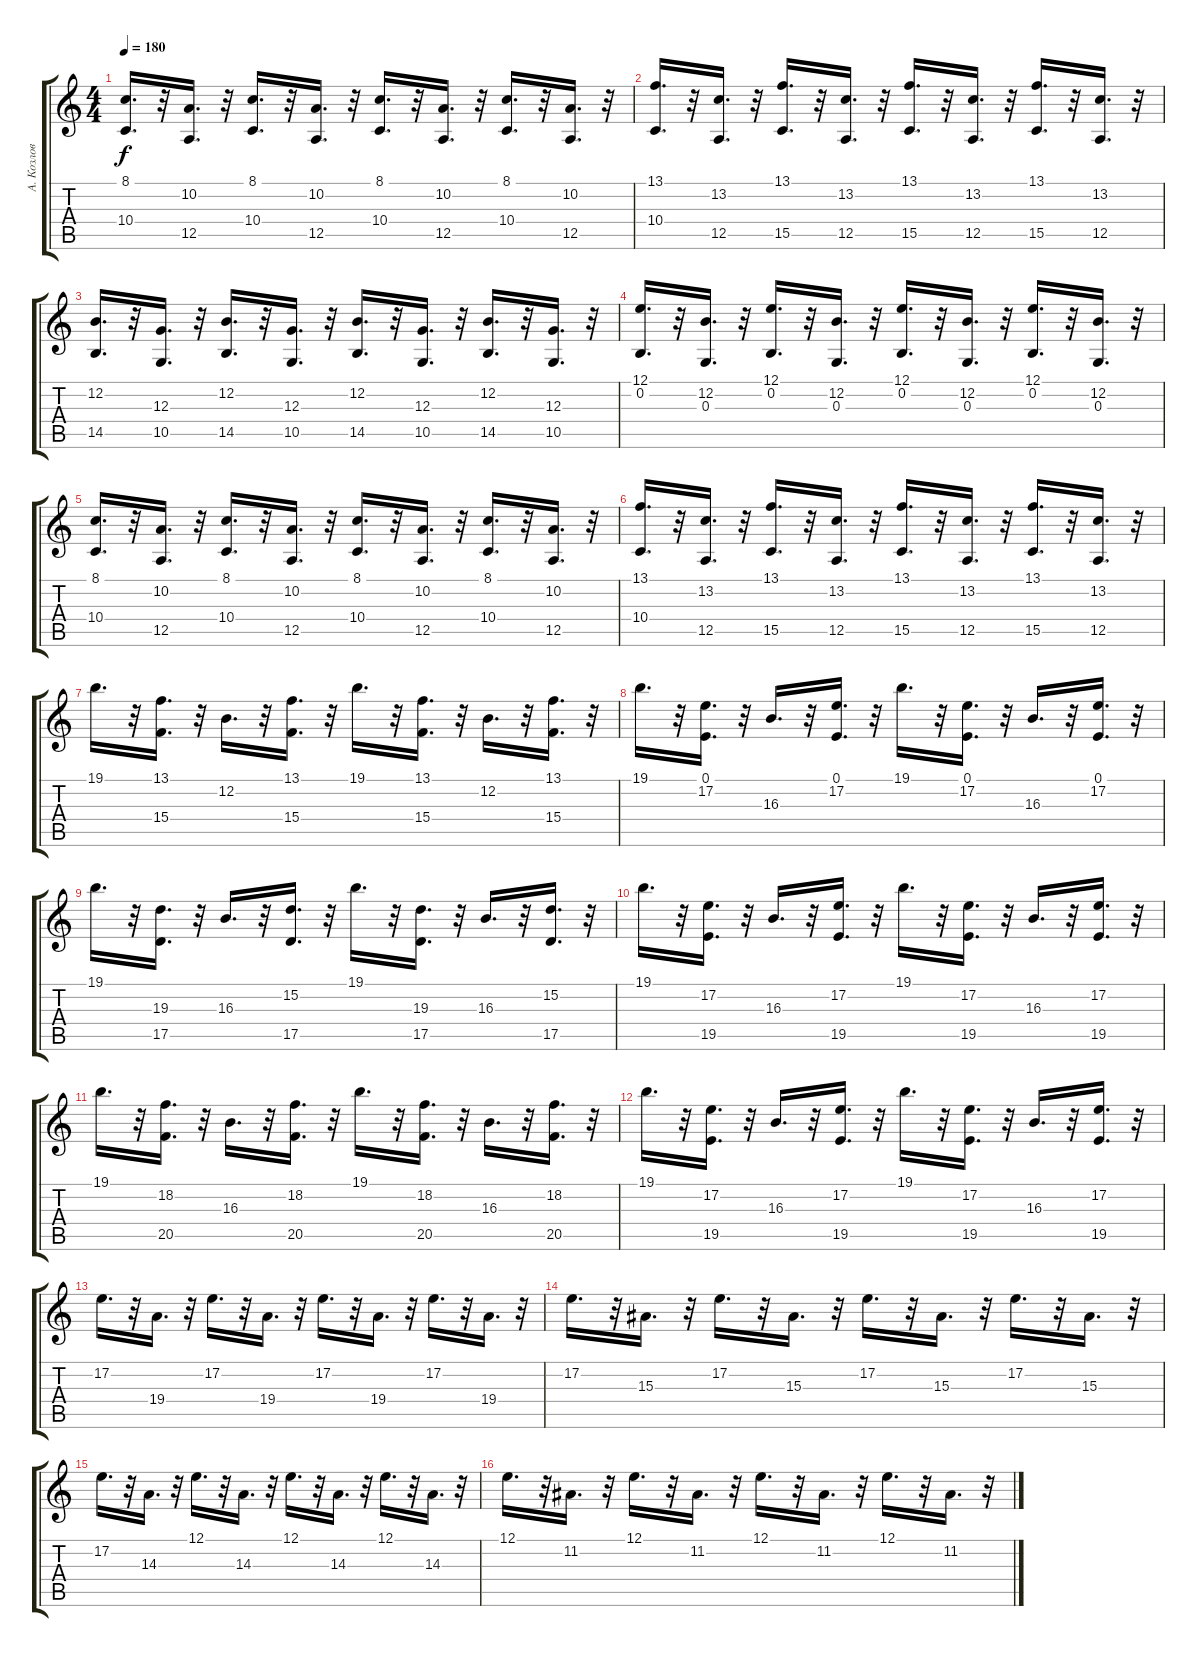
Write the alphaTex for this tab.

\track ("А. Козлов" "А. Козлов") {instrument tremolostrings}
\staff {score tabs}
\tuning (E4 B3 G3 D3 A2 E2) {hide}
\ts (4 4)
\tempo 180
\clef g2
\ks c
(8.1 10.4).16{d dy f} r.32 (10.2 12.5).16{d} r.32 (8.1 10.4).16{d} r.32 (10.2 12.5).16{d} r.32 (8.1 10.4).16{d} r.32 (10.2 12.5).16{d} r.32 (8.1 10.4).16{d} r.32 (10.2 12.5).16{d} r.32 |
(13.1 10.4).16{d} r.32 (13.2 12.5).16{d} r.32 (13.1 15.5).16{d} r.32 (13.2 12.5).16{d} r.32 (13.1 15.5).16{d} r.32 (13.2 12.5).16{d} r.32 (13.1 15.5).16{d} r.32 (13.2 12.5).16{d} r.32 |
(12.2 14.5).16{d} r.32 (12.3 10.5).16{d} r.32 (12.2 14.5).16{d} r.32 (12.3 10.5).16{d} r.32 (12.2 14.5).16{d} r.32 (12.3 10.5).16{d} r.32 (12.2 14.5).16{d} r.32 (12.3 10.5).16{d} r.32 |
(12.1 0.2).16{d} r.32 (12.2 0.3).16{d} r.32 (12.1 0.2).16{d} r.32 (12.2 0.3).16{d} r.32 (12.1 0.2).16{d} r.32 (12.2 0.3).16{d} r.32 (12.1 0.2).16{d} r.32 (12.2 0.3).16{d} r.32 |
(8.1 10.4).16{d} r.32 (10.2 12.5).16{d} r.32 (8.1 10.4).16{d} r.32 (10.2 12.5).16{d} r.32 (8.1 10.4).16{d} r.32 (10.2 12.5).16{d} r.32 (8.1 10.4).16{d} r.32 (10.2 12.5).16{d} r.32 |
(13.1 10.4).16{d} r.32 (13.2 12.5).16{d} r.32 (13.1 15.5).16{d} r.32 (13.2 12.5).16{d} r.32 (13.1 15.5).16{d} r.32 (13.2 12.5).16{d} r.32 (13.1 15.5).16{d} r.32 (13.2 12.5).16{d} r.32 |
19.1.16{d} r.32 (13.1 15.4).16{d} r.32 12.2.16{d} r.32 (13.1 15.4).16{d} r.32 19.1.16{d} r.32 (13.1 15.4).16{d} r.32 12.2.16{d} r.32 (13.1 15.4).16{d} r.32 |
19.1.16{d} r.32 (0.1 17.2).16{d} r.32 16.3.16{d} r.32 (0.1 17.2).16{d} r.32 19.1.16{d} r.32 (0.1 17.2).16{d} r.32 16.3.16{d} r.32 (0.1 17.2).16{d} r.32 |
19.1.16{d} r.32 (19.3 17.5).16{d} r.32 16.3.16{d} r.32 (15.2 17.5).16{d} r.32 19.1.16{d} r.32 (19.3 17.5).16{d} r.32 16.3.16{d} r.32 (15.2 17.5).16{d} r.32 |
19.1.16{d} r.32 (17.2 19.5).16{d} r.32 16.3.16{d} r.32 (17.2 19.5).16{d} r.32 19.1.16{d} r.32 (17.2 19.5).16{d} r.32 16.3.16{d} r.32 (17.2 19.5).16{d} r.32 |
19.1.16{d} r.32 (18.2 20.5).16{d} r.32 16.3.16{d} r.32 (18.2 20.5).16{d} r.32 19.1.16{d} r.32 (18.2 20.5).16{d} r.32 16.3.16{d} r.32 (18.2 20.5).16{d} r.32 |
19.1.16{d} r.32 (17.2 19.5).16{d} r.32 16.3.16{d} r.32 (17.2 19.5).16{d} r.32 19.1.16{d} r.32 (17.2 19.5).16{d} r.32 16.3.16{d} r.32 (17.2 19.5).16{d} r.32 |
17.2.16{d} r.32 19.4.16{d} r.32 17.2.16{d} r.32 19.4.16{d} r.32 17.2.16{d} r.32 19.4.16{d} r.32 17.2.16{d} r.32 19.4.16{d} r.32 |
17.2.16{d} r.32 15.3.16{d} r.32 17.2.16{d} r.32 15.3.16{d} r.32 17.2.16{d} r.32 15.3.16{d} r.32 17.2.16{d} r.32 15.3.16{d} r.32 |
17.2.16{d} r.32 14.3.16{d} r.32 12.1.16{d} r.32 14.3.16{d} r.32 12.1.16{d} r.32 14.3.16{d} r.32 12.1.16{d} r.32 14.3.16{d} r.32 |
12.1.16{d} r.32 11.2.16{d} r.32 12.1.16{d} r.32 11.2.16{d} r.32 12.1.16{d} r.32 11.2.16{d} r.32 12.1.16{d} r.32 11.2.16{d} r.32
